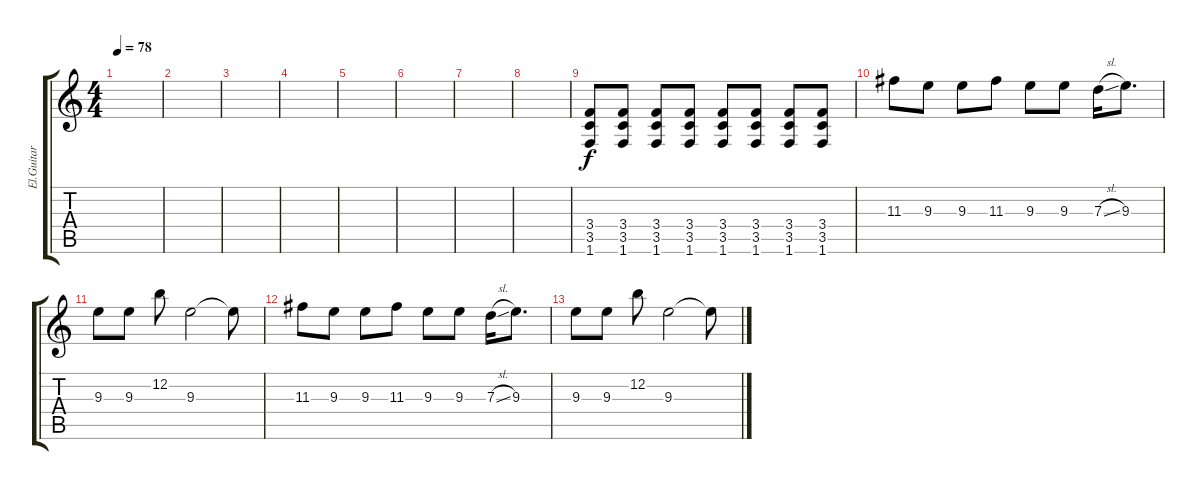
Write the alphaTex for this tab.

\track ("El.Guitar" "El.Guitar") {instrument overdrivenguitar}
\staff {score tabs}
\tuning (E4 B3 G3 D3 A2 E2) {hide}
\ts (4 4)
\tempo 78
\clef g2
\ks c
|
|
|
|
|
|
|
|
(3.4 3.5 1.6).8{volume 5} (3.4 3.5 1.6).8{volume 12} (3.4 3.5 1.6).8 (3.4 3.5 1.6).8 (3.4 3.5 1.6).8 (3.4 3.5 1.6).8 (3.4 3.5 1.6).8 (3.4 3.5 1.6).8 |
11.3.8 9.3.8 9.3.8 11.3.8 9.3.8 9.3.8 7.3{sl}.16 9.3.8{d} |
9.3.8 9.3.8 12.2.8 9.3.2 9.3{t}.8 |
11.3.8 9.3.8 9.3.8 11.3.8 9.3.8 9.3.8 7.3{sl}.16 9.3.8{d} |
9.3.8 9.3.8 12.2.8 9.3.2 9.3{t}.8
